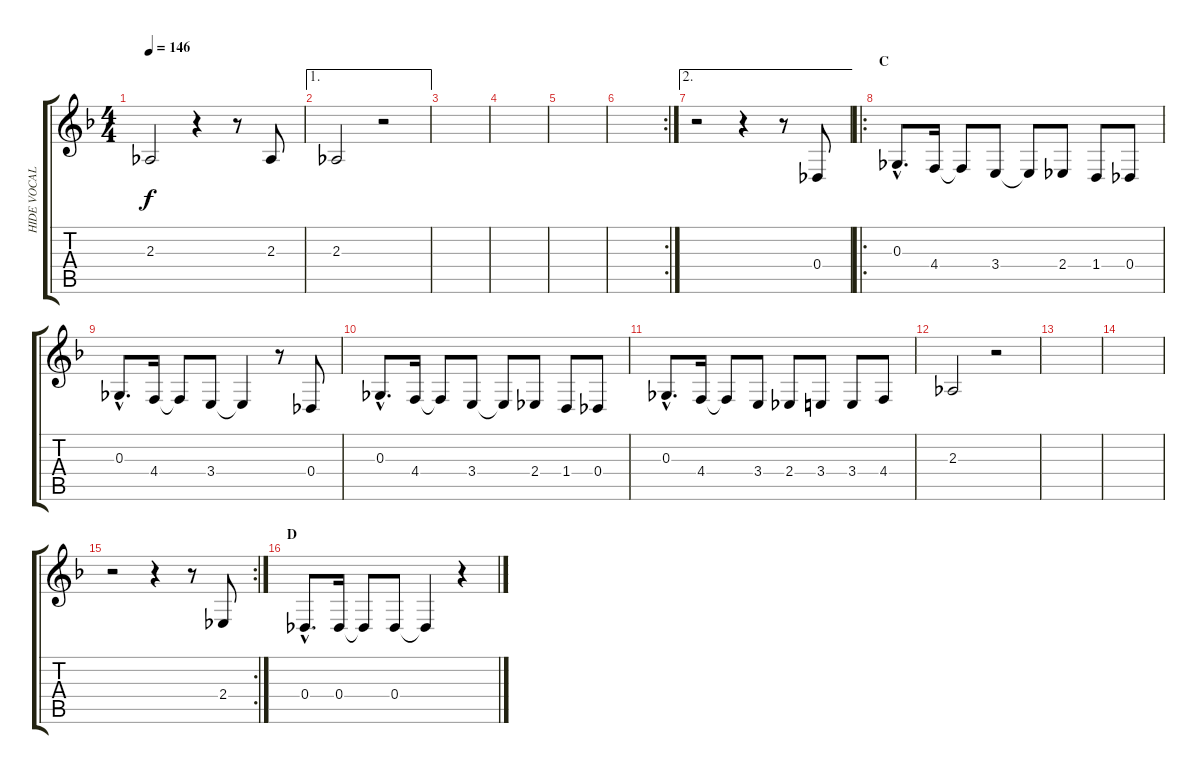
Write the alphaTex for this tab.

\track ("HIDE VOCAL" "HIDE VOCAL") {instrument oboe}
\staff {score tabs}
\tuning (Eb4 Bb3 Gb3 Db3 Ab2 Eb2) {hide}
\ts (4 4)
\tempo 146
\clef g2
\ks dminor
2.3.2{dy f} r.4 r.8 2.3.8 |
\ae 1
2.3.2 r.2 |
|
|
|
\rc 2
|
\ae 2
r.2 r.4 r.8 0.4.8 |
\ro
\section ("" "C")
0.3{hac}.8{d} 4.4.16 4.4{t}.8 3.4.8 3.4{t}.8 2.4.8 1.4.8 0.4.8 |
0.3{hac}.8{d} 4.4.16 4.4{t}.8 3.4.8 3.4{t}.4 r.8 0.4.8 |
0.3{hac}.8{d} 4.4.16 4.4{t}.8 3.4.8 3.4{t}.8 2.4.8 1.4.8 0.4.8 |
0.3{hac}.8{d} 4.4.16 4.4{t}.8 3.4.8 2.4.8 3.4.8 3.4.8 4.4.8 |
2.3.2 r.2 |
|
|
\rc 2
r.2 r.4 r.8 2.4.8 |
\section ("" "D")
0.4{hac}.8{d} 0.4.16 0.4{t}.8 0.4.8 0.4{t}.4 r.4
